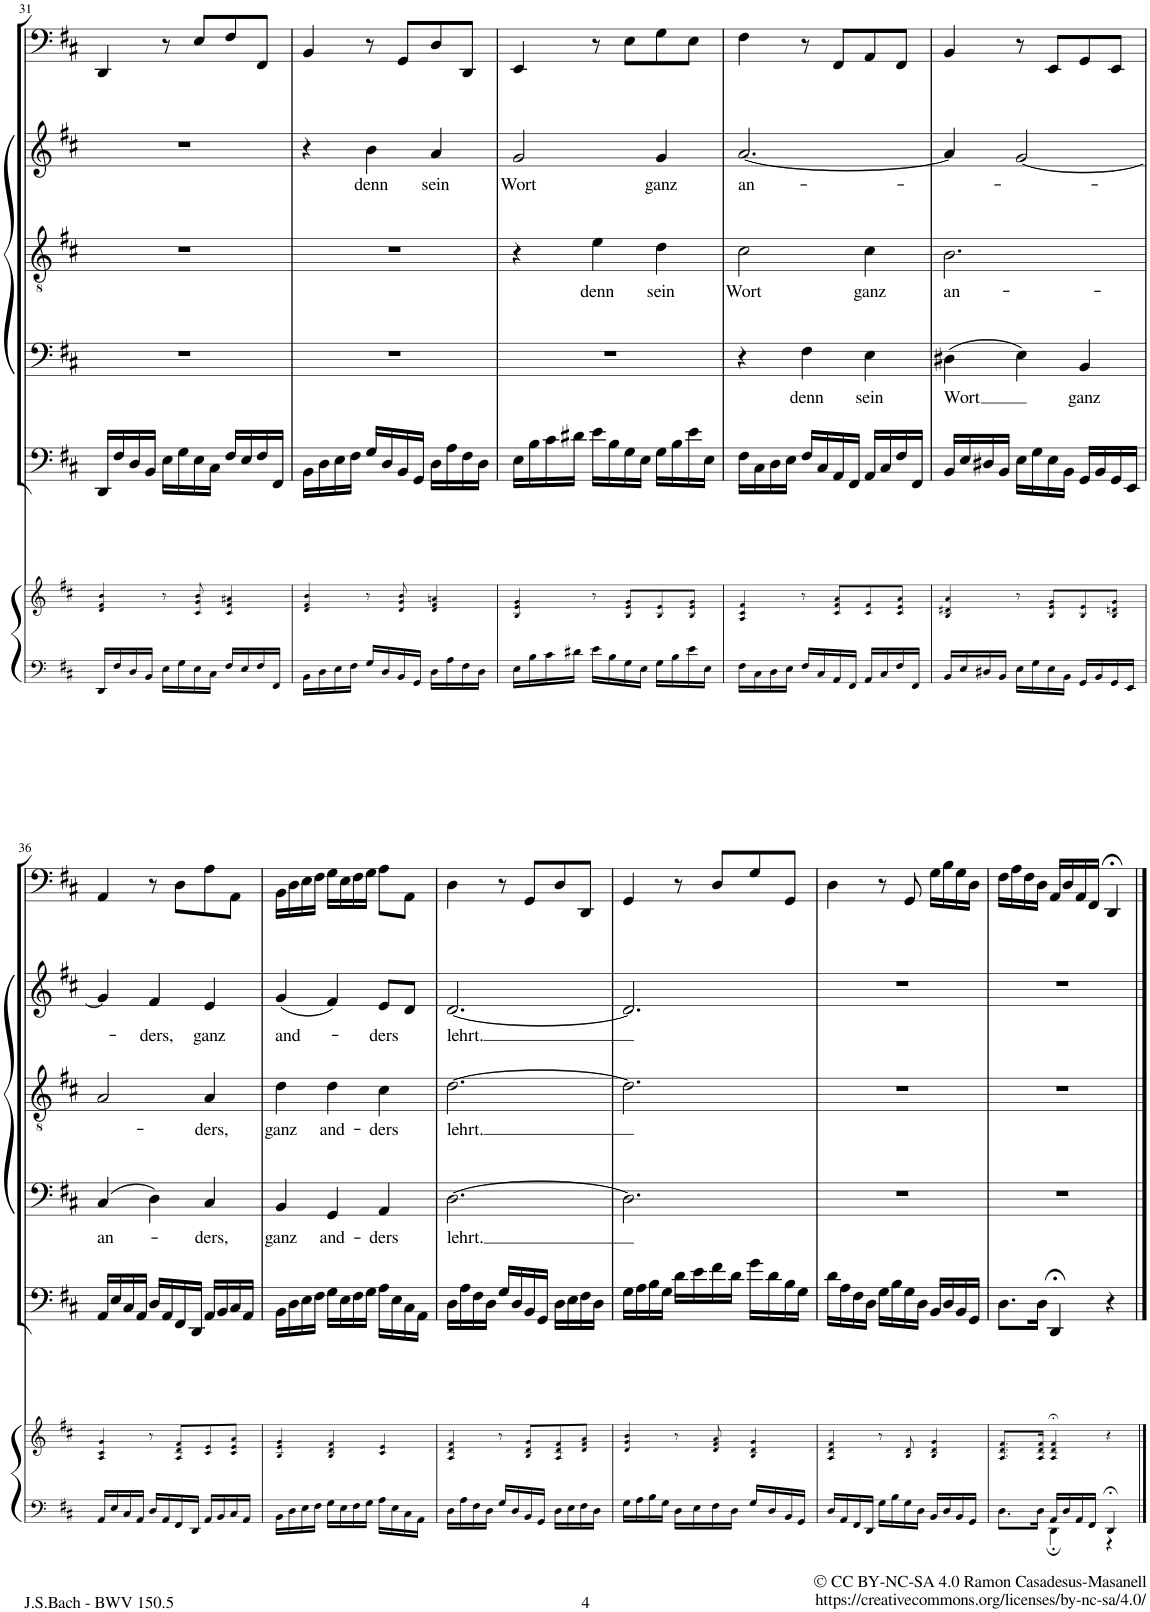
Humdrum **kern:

**kern	**kern	**kern	**kern	**text	**kern	**text	**kern	**text	**kern
*part6	*part6	*part5	*part4	*part4	*part3	*part3	*part2	*part2	*part1
*staff7	*staff6	*staff5	*staff4	*staff4	*staff3	*staff3	*staff2	*staff2	*staff1
*I"Piano reduction	*	*I"Continuo	*I"Basso	*	*I"Tenore	*	*I"Alto	*	*I"Fagotto
*I'Pno	*	*	*	*	*	*	*	*	*
!!LO:PB:g=z
*clefF4	*clefG2	*clefF4	*clefF4	*	*clefGv2	*	*clefG2	*	*clefF4
*k[f#c#]	*k[f#c#]	*k[f#c#]	*k[f#c#]	*	*k[f#c#]	*	*k[f#c#]	*	*k[f#c#]
*M3/4	*M3/4	*M3/4	*M3/4	*	*M3/4	*	*M3/4	*	*M3/4
=31	=31	=31	=31	=31	=31	=31	=31	=31	=31
16DD/LL	4d!/ 4f#!/ 4b!/	16DD/LL	2.r	.	2.r	.	2.r	.	4DD/
16F#/	.	16F#/	.	.	.	.	.	.	.
16D/	.	16D/	.	.	.	.	.	.	.
16BB/JJ	.	16BB/JJ	.	.	.	.	.	.	.
16E\LL	8r	16E\LL	.	.	.	.	.	.	8r
16G\	.	16G\	.	.	.	.	.	.	.
16E\	8c#!/ 8g!/ 8b!/	16E\	.	.	.	.	.	.	8E/L
16C#\JJ	.	16C#\JJ	.	.	.	.	.	.	.
16F#/LL	4c#!/ 4f#!/ 4a#X!/	16F#/LL	.	.	.	.	.	.	8F#/
16E/	.	16E/	.	.	.	.	.	.	.
16F#/	.	16F#/	.	.	.	.	.	.	8FF#/J
16FF#/JJ	.	16FF#/JJ	.	.	.	.	.	.	.
=32	=32	=32	=32	=32	=32	=32	=32	=32	=32
16BB\LL	4d!/ 4f#!/ 4b!/	16BB\LL	2.r	.	2.r	.	4r	.	4BB/
16D\	.	16D\	.	.	.	.	.	.	.
16E\	.	16E\	.	.	.	.	.	.	.
16F#\JJ	.	16F#\JJ	.	.	.	.	.	.	.
!	!	!	!	!	!	!	!	!LO:LY:b	!
16G/LL	8r	16G/LL	.	.	.	.	4b\	denn	8r
16D/	.	16D/	.	.	.	.	.	.	.
16BB/	8d!/ 8g!/ 8b!/	16BB/	.	.	.	.	.	.	8GG/L
16GG/JJ	.	16GG/JJ	.	.	.	.	.	.	.
!	!	!	!	!	!	!	!	!LO:LY:b	!
16D\LL	4d!/ 4f#!/ 4an!/	16D\LL	.	.	.	.	4a/	sein	8D/
16A\	.	16A\	.	.	.	.	.	.	.
16F#\	.	16F#\	.	.	.	.	.	.	8DD/J
16D\JJ	.	16D\JJ	.	.	.	.	.	.	.
=33	=33	=33	=33	=33	=33	=33	=33	=33	=33
!	!	!	!	!	!	!	!	!LO:LY:b	!
16E\LL	4B!/ 4e!/ 4g!/	16E\LL	2.r	.	4r	.	2g/	Wort	4EE/
16B\	.	16B\	.	.	.	.	.	.	.
16c#\	.	16c#\	.	.	.	.	.	.	.
16d#X\JJ	.	16d#X\JJ	.	.	.	.	.	.	.
!	!	!	!	!	!	!LO:LY:b	!	!	!
16e\LL	8r	16e\LL	.	.	4e\	denn	.	.	8r
16B\	.	16B\	.	.	.	.	.	.	.
16G\	8B!/ 8e!/ 8g!/L	16G\	.	.	.	.	.	.	8E\L
16E\JJ	.	16E\JJ	.	.	.	.	.	.	.
!	!	!	!	!	!	!LO:LY:b	!	!LO:LY:b	!
16G\LL	8B!/ 8e!/	16G\LL	.	.	4d\	sein	4g/	ganz	8G\
16B\	.	16B\	.	.	.	.	.	.	.
16e\	8B!/ 8e!/ 8g!/J	16e\	.	.	.	.	.	.	8E\J
16E\JJ	.	16E\JJ	.	.	.	.	.	.	.
=34	=34	=34	=34	=34	=34	=34	=34	=34	=34
!	!	!	!	!	!	!LO:LY:b	!	!LO:LY:b	!
16F#\LL	4A!/ 4c#!/ 4f#!/	16F#\LL	4r	.	2c#\	Wort	[2.a/	an-	4F#\
16C#\	.	16C#\	.	.	.	.	.	.	.
16D\	.	16D\	.	.	.	.	.	.	.
16E\JJ	.	16E\JJ	.	.	.	.	.	.	.
!	!	!	!	!LO:LY:b	!	!	!	!	!
16F#/LL	8r	16F#/LL	4F#\	denn	.	.	.	.	8r
16C#/	.	16C#/	.	.	.	.	.	.	.
16AA/	8c#!/ 8f#!/ 8a!/L	16AA/	.	.	.	.	.	.	8FF#/L
16FF#/JJ	.	16FF#/JJ	.	.	.	.	.	.	.
!	!	!	!	!LO:LY:b	!	!LO:LY:b	!	!	!
16AA/LL	8c#!/ 8f#!/	16AA/LL	4E\	sein	4c#\	ganz	.	.	8AA/
16C#/	.	16C#/	.	.	.	.	.	.	.
16F#/	8c#!/ 8e!/ 8a!/J	16F#/	.	.	.	.	.	.	8FF#/J
16FF#/JJ	.	16FF#/JJ	.	.	.	.	.	.	.
=35	=35	=35	=35	=35	=35	=35	=35	=35	=35
!	!	!	!	!LO:LY:b	!	!LO:LY:b	!	!	!
16BB/LL	4B!/ 4d#X!/ 4a!/	16BB/LL	(4D#X\	Wort	2.B\	an-	4a/]	.	4BB/
16E/	.	16E/	.	.	.	.	.	.	.
16D#X/	.	16D#X/	.	.	.	.	.	.	.
16BB/JJ	.	16BB/JJ	.	.	.	.	.	.	.
16E\LL	8r	16E\LL	4E\)	.	.	.	[2g/	.	8r
16G\	.	16G\	.	.	.	.	.	.	.
16E\	8B!/ 8e!/ 8g!/L	16E\	.	.	.	.	.	.	8EE/L
16BB\JJ	.	16BB\JJ	.	.	.	.	.	.	.
!	!	!	!	!LO:LY:b	!	!	!	!	!
16GG/LL	8B!/ 8e!/	16GG/LL	4BB/	ganz	.	.	.	.	8GG/
16BB/	.	16BB/	.	.	.	.	.	.	.
16GG/	8B!/ 8dn!/ 8g!/J	16GG/	.	.	.	.	.	.	8EE/J
16EE/JJ	.	16EE/JJ	.	.	.	.	.	.	.
!!LO:LB:g=z
=36	=36	=36	=36	=36	=36	=36	=36	=36	=36
!	!	!	!	!LO:LY:b	!	!	!	!	!
16AA/LL	4A!/ 4c#!/ 4g!/	16AA/LL	(4C#/	an-	2A/	.	4g/]	.	4AA/
16E/	.	16E/	.	.	.	.	.	.	.
16C#/	.	16C#/	.	.	.	.	.	.	.
16AA/JJ	.	16AA/JJ	.	.	.	.	.	.	.
!	!	!	!	!	!	!	!	!LO:LY:b	!
16D/LL	8r	16D/LL	4D\)	.	.	.	4f#/	-ders,	8r
16AA/	.	16AA/	.	.	.	.	.	.	.
16FF#/	8A!/ 8d!/ 8f#!/L	16FF#/	.	.	.	.	.	.	8D\L
16DD/JJ	.	16DD/JJ	.	.	.	.	.	.	.
!	!	!	!	!LO:LY:b	!	!LO:LY:b	!	!LO:LY:b	!
16AA/LL	8c#!/ 8e!/	16AA/LL	4C#/	-ders,	4A/	-ders,	4e/	ganz	8A\
16BB/	.	16BB/	.	.	.	.	.	.	.
16C#/	8c#!/ 8e!/ 8a!/J	16C#/	.	.	.	.	.	.	8AA\J
16AA/JJ	.	16AA/JJ	.	.	.	.	.	.	.
=37	=37	=37	=37	=37	=37	=37	=37	=37	=37
!	!	!	!	!LO:LY:b	!	!LO:LY:b	!	!LO:LY:b	!
16BB\LL	4B!/ 4e!/ 4g!/	16BB\LL	4BB/	ganz	4d\	ganz	(4g/	and-	16BB\LL
16D\	.	16D\	.	.	.	.	.	.	16D\
16E\	.	16E\	.	.	.	.	.	.	16E\
16F#\JJ	.	16F#\JJ	.	.	.	.	.	.	16F#\JJ
!	!	!	!	!LO:LY:b	!	!LO:LY:b	!	!	!
16G\LL	4B!/ 4d!/ 4f#!/	16G\LL	4GG/	and-	4d\	and-	4f#/)	.	16G\LL
16E\	.	16E\	.	.	.	.	.	.	16E\
16F#\	.	16F#\	.	.	.	.	.	.	16F#\
16G\JJ	.	16G\JJ	.	.	.	.	.	.	16G\JJ
!	!	!	!	!LO:LY:b	!	!LO:LY:b	!	!LO:LY:b	!
16A\LL	4c#!/ 4e!/	16A\LL	4AA/	ders	4c#\	ders	8e/L	-ders	8A\L
16E\	.	16E\	.	.	.	.	.	.	.
16C#\	.	16C#\	.	.	.	.	8d/J	.	8AA\J
16AA\JJ	.	16AA\JJ	.	.	.	.	.	.	.
=38	=38	=38	=38	=38	=38	=38	=38	=38	=38
!	!	!	!	!LO:LY:b	!	!LO:LY:b	!	!LO:LY:b	!
16D\LL	4A!/ 4d!/ 4f#!/	16D\LL	[2.D\	lehrt.	[2.d\	lehrt.	[2.d/	lehrt.	4D\
16A\	.	16A\	.	.	.	.	.	.	.
16F#\	.	16F#\	.	.	.	.	.	.	.
16D\JJ	.	16D\JJ	.	.	.	.	.	.	.
16G/LL	8r	16G/LL	.	.	.	.	.	.	8r
16D/	.	16D/	.	.	.	.	.	.	.
16BB/	8B!/ 8d!/ 8g!/L	16BB/	.	.	.	.	.	.	8GG/L
16GG/JJ	.	16GG/JJ	.	.	.	.	.	.	.
16D\LL	8A!/ 8d!/ 8f#!/	16D\LL	.	.	.	.	.	.	8D/
16E\	.	16E\	.	.	.	.	.	.	.
16F#\	8d!/ 8f#!/ 8a!/J	16F#\	.	.	.	.	.	.	8DD/J
16D\JJ	.	16D\JJ	.	.	.	.	.	.	.
=39	=39	=39	=39	=39	=39	=39	=39	=39	=39
16G\LL	4d!/ 4g!/ 4b!/	16G\LL	2.D\]	.	2.d\]	.	2.d/]	.	4GG/
16A\	.	16A\	.	.	.	.	.	.	.
16B\	.	16B\	.	.	.	.	.	.	.
16G\JJ	.	16G\JJ	.	.	.	.	.	.	.
16D\LL	8r	16d\LL	.	.	.	.	.	.	8r
16E\	.	16e\	.	.	.	.	.	.	.
16F#\	8d!/ 8f#!/ 8a!/	16f#\	.	.	.	.	.	.	8D/L
16D\JJ	.	16d\JJ	.	.	.	.	.	.	.
16G/LL	4B!/ 4d!/ 4g!/	16g\LL	.	.	.	.	.	.	8G/
16D/	.	16d\	.	.	.	.	.	.	.
16BB/	.	16B\	.	.	.	.	.	.	8GG/J
16GG/JJ	.	16G\JJ	.	.	.	.	.	.	.
=40	=40	=40	=40	=40	=40	=40	=40	=40	=40
16D/LL	4A!/ 4d!/ 4f#!/	16d\LL	2.r	.	2.r	.	2.r	.	4D\
16AA/	.	16A\	.	.	.	.	.	.	.
16FF#/	.	16F#\	.	.	.	.	.	.	.
16DD/JJ	.	16D\JJ	.	.	.	.	.	.	.
16G\LL	8r	16G\LL	.	.	.	.	.	.	8r
16B\	.	16B\	.	.	.	.	.	.	.
16G\	8B!/ 8d!/	16G\	.	.	.	.	.	.	8GG/
16D\JJ	.	16D\JJ	.	.	.	.	.	.	.
16BB/LL	4B!/ 4d!/ 4g!/	16BB/LL	.	.	.	.	.	.	16G\LL
16D/	.	16D/	.	.	.	.	.	.	16B\
16BB/	.	16BB/	.	.	.	.	.	.	16G\
16GG/JJ	.	16GG/JJ	.	.	.	.	.	.	16D\JJ
=41	=41	=41	=41	=41	=41	=41	=41	=41	=41
*^	*	*	*	*	*	*	*	*	*
4ryy	8.D\L	8.A!/ 8.d!/ 8.f#!/L	8.D\L	2.r	.	2.r	.	2.r	.	16F#\LL
.	.	.	.	.	.	.	.	.	.	16A\
.	.	.	.	.	.	.	.	.	.	16F#\
.	16D\Jk	16A!/ 16d!/ 16f#!/Jk	16D\Jk	.	.	.	.	.	.	16D\JJ
16AA/LL	4DD;\	4A!/;< 4d!/;< 4f#!/;<	4DD;</	.	.	.	.	.	.	16AA/LL
16D/	.	.	.	.	.	.	.	.	.	16D/
16AA/	.	.	.	.	.	.	.	.	.	16AA/
16FF#/JJ	.	.	.	.	.	.	.	.	.	16FF#/JJ
4DD;</	4r	4r	4r	.	.	.	.	.	.	4DD>/
*v	*v	*	*	*	*	*	*	*	*	*
==	==	==	==	==	==	==	==	==	==
*-	*-	*-	*-	*-	*-	*-	*-	*-	*-
